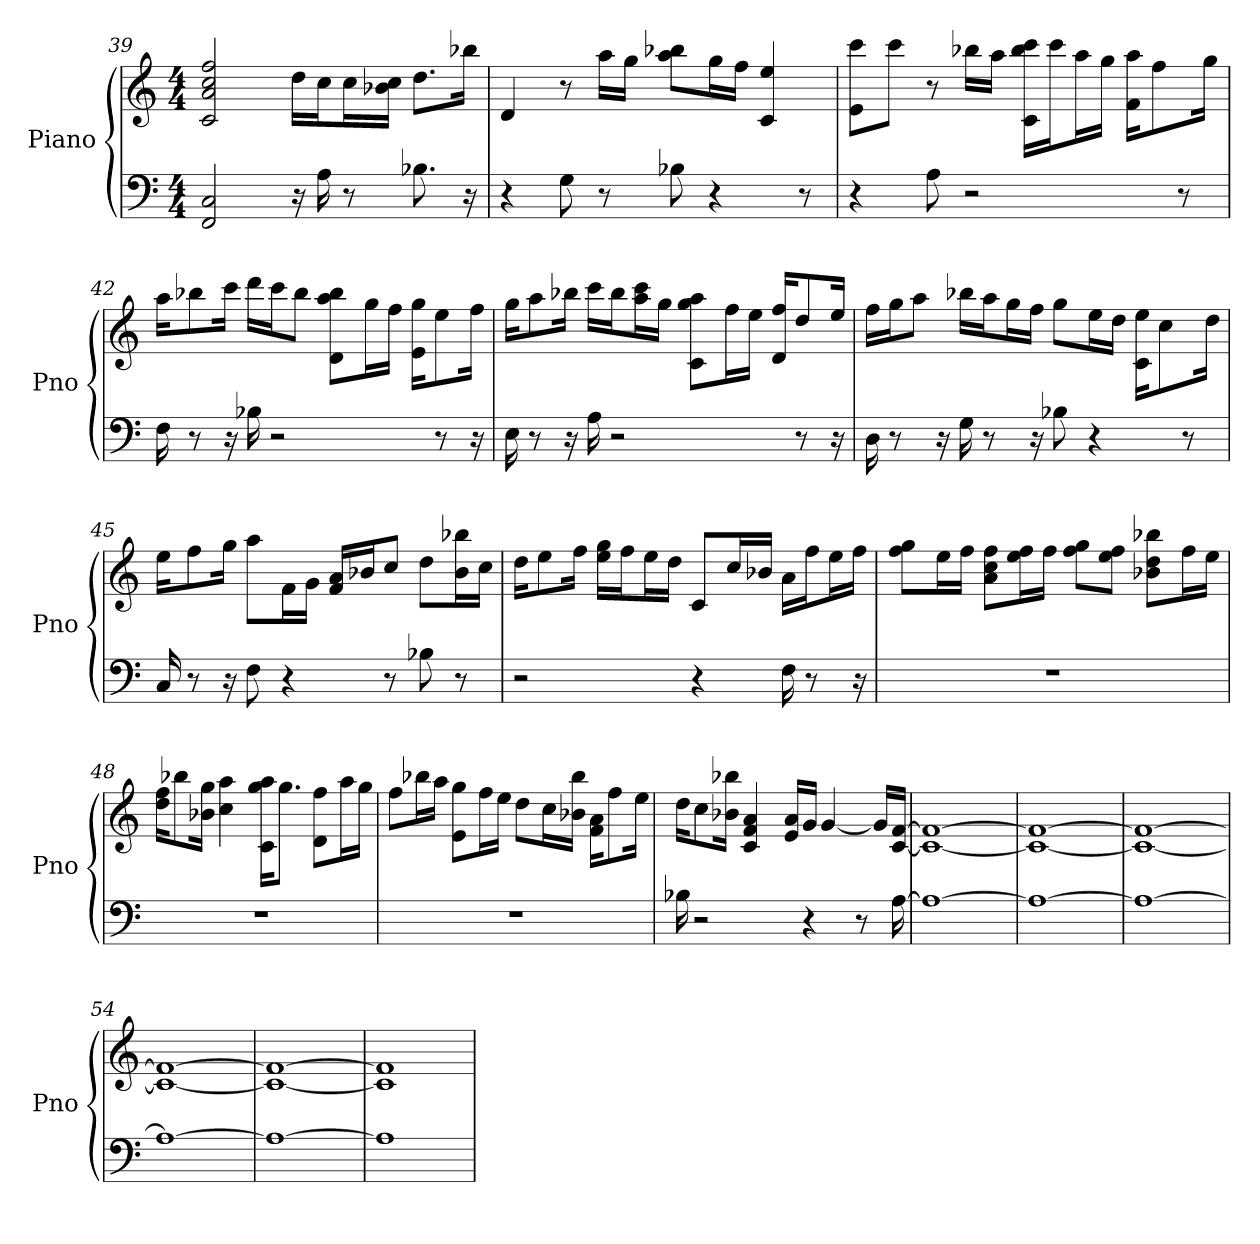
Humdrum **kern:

**kern	**kern
*part1	*part1
*staff2	*staff1
*I"Piano	*
*I'Pno	*
*clefF4	*clefG2
*k[]	*k[]
*C:	*C:
*M4/4	*M4/4
=39	=39
2C 2FF	2cc 2c 2ff 2a
16r	16dd\LL
16A	16cc\J
8r	16cc\L
.	16b-\ 16cc\JJ
8.B-	8.dd\L
16r	16bb-\Jk
=40	=40
4r	4d
8G	8r
8r	16aa\LL
.	16gg\JJ
8B-	8aa\ 8bb-\L
4r	16gg\L
.	16ff\JJ
.	4ee 4c
8r	.
=41	=41
4r	8ccc\ 8e\L
.	8ccc\J
8A	8r
2r	16bb-\LL
.	16aa\JJ
.	16bb-\ 16ccc\ 16c\LL
.	16ccc\J
.	16aa\L
.	16gg\JJ
.	16f\ 16aa\KL
.	8ff\
8r	.
.	16gg\Jk
=42	=42
16F	16aa\KL
8r	8bb-\
16r	16ccc\Jk
16B-	16ddd\LL
2r	16ccc\J
.	8bb-\J
.	8bb-\ 8d\ 8aa\L
.	16gg\L
.	16ff\JJ
.	16e\ 16gg\KL
8r	8ee\
16r	16ff\Jk
=43	=43
16E	16gg\KL
8r	8aa\
16r	16bb-\Jk
16A	16ccc\LL
2r	16bb-\J
.	16ccc\ 16aa\L
.	16gg\JJ
.	8aa\ 8c\ 8gg\L
.	16ff\L
.	16ee\JJ
.	16d/ 16ff/KL
8r	8dd/
16r	16ee/Jk
=44	=44
16D	16ff\LL
8r	16gg\J
.	8aa\J
16r	.
16G	16bb-\LL
8r	16aa\J
.	16gg\L
16r	16ff\JJ
8B-	8gg\L
4r	16ee\L
.	16dd\JJ
.	16ee\ 16c\KL
.	8cc\
8r	.
.	16dd\Jk
=45	=45
16C	16ee\KL
8r	8ff\
16r	16gg\Jk
8F	8aa\L
4r	16f\L
.	16g\JJ
.	16f/ 16a/LL
.	16b-/J
8r	8cc/J
8B-	8dd\L
8r	16b-\ 16bb-\L
.	16cc\JJ
=46	=46
2r	16dd\KL
.	8ee\
.	16ff\Jk
.	16gg\ 16ee\LL
.	16ff\J
.	16ee\L
.	16dd\JJ
4r	8c/L
.	16cc/L
.	16b-/JJ
16F	16a\LL
8r	16ff\J
.	16ee\L
16r	16ff\JJ
=47	=47
1r	8gg\ 8ff\L
.	16ee\L
.	16ff\JJ
.	8ff\ 8cc\ 8a\L
.	16ff\ 16ee\L
.	16ff\JJ
.	8gg\ 8ff\L
.	8ee\ 8ff\J
.	8bb-\ 8b-\ 8dd\L
.	16ff\L
.	16ee\JJ
=48	=48
1r	16dd\ 16ff\KL
.	8bb-\
.	16gg\ 16b-\Jk
.	4cc 4aa
.	16aa\ 16gg\ 16c\KL
.	8.gg\J
.	8d\ 8ff\L
.	16aa\L
.	16gg\JJ
=49	=49
1r	8ff\L
.	16bb-\L
.	16aa\JJ
.	8gg\ 8e\L
.	16ff\L
.	16ee\JJ
.	8dd\L
.	16cc\L
.	16bb-\ 16b-\JJ
.	16a\ 16f\KL
.	8ff\
.	16ee\Jk
=50	=50
16B-	16dd\KL
2r	8cc\
.	16bb-\ 16b-\Jk
.	4a 4f 4c
.	16a/ 16e/LL
4r	16g/JJ
.	[4g
8r	.
.	16g/LL]
[16A	[16f/ [16c/JJ
=51	=51
1A_	1f_ 1c_
=52	=52
1A_	1f_ 1c_
=53	=53
1A_	1f_ 1c_
=54	=54
1A_	1f_ 1c_
=55	=55
1A_	1f_ 1c_
=56	=56
1A]	1f] 1c]
=	=
*-	*-
